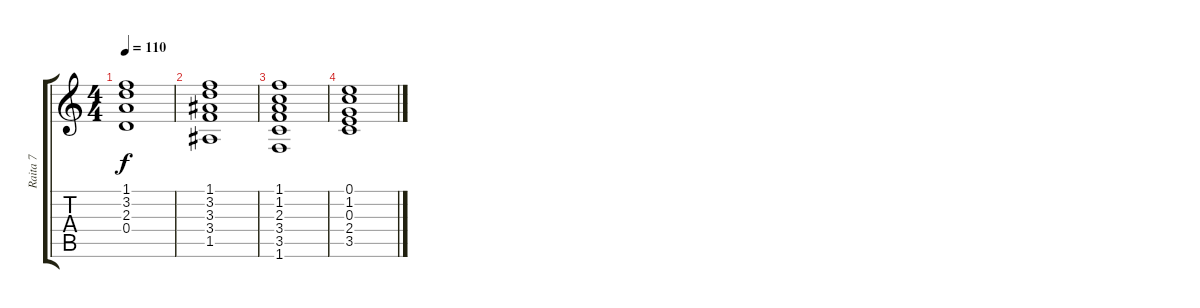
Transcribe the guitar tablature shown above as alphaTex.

\track ("Raita 7" "Raita 7") {instrument acousticguitarsteel}
\staff {score tabs}
\tuning (E4 B3 G3 D3 A2 E2) {hide}
\ts (4 4)
\tempo 110
\clef g2
\ks c
(1.1 3.2 2.3 0.4).1{dy f} |
(1.1 3.2 3.3 3.4 1.5).1 |
(1.1 1.2 2.3 3.4 3.5 1.6).1 |
(0.1 1.2 0.3 2.4 3.5).1
